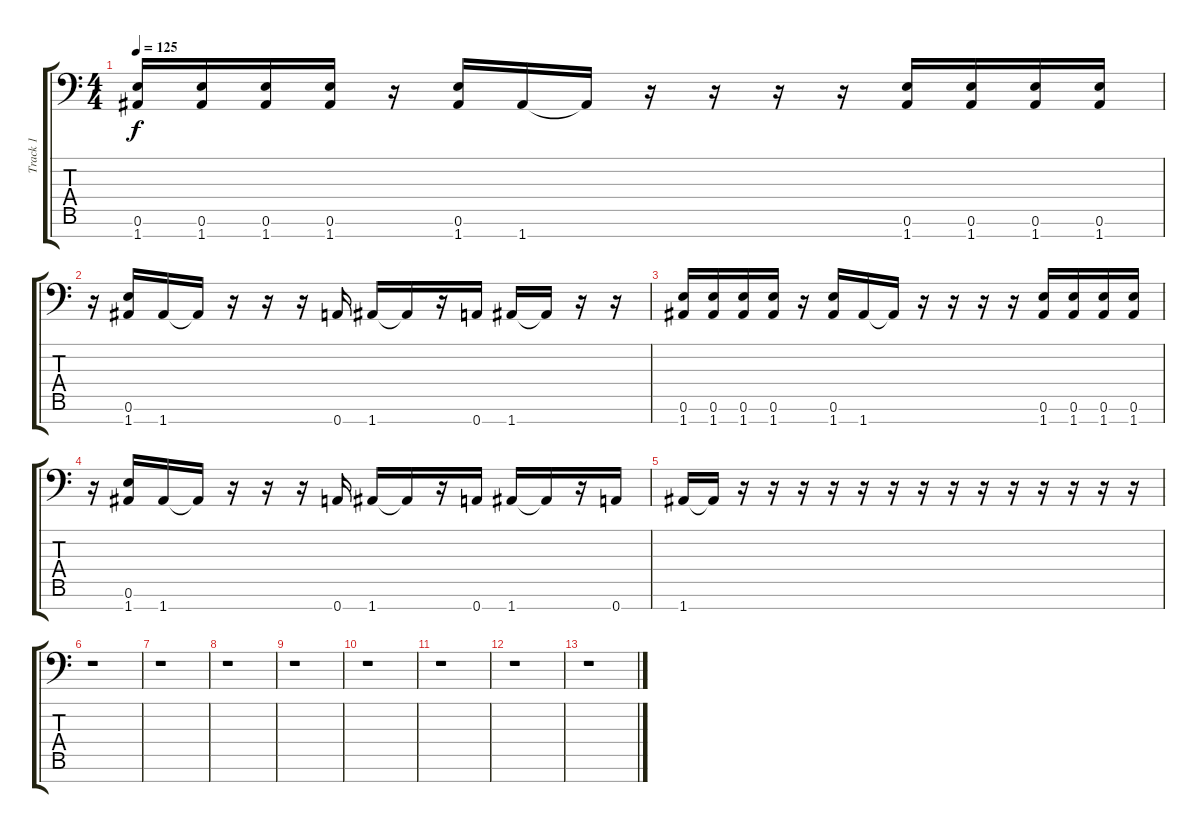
\track ("Track 1" "Track 1") {instrument distortionguitar}
\staff {score tabs}
\tuning (E4 B3 G3 D3 A2 E2 A1) {hide}
\ts (4 4)
\tempo 125
\clef f4
\ks c
(0.6 1.7).16{dy f} (0.6 1.7).16 (0.6 1.7).16 (0.6 1.7).16 r.16 (0.6 1.7).16 1.7.16 1.7{t}.16 r.16 r.16 r.16 r.16 (0.6 1.7).16 (0.6 1.7).16 (0.6 1.7).16 (0.6 1.7).16 |
r.16 (0.6 1.7).16 1.7.16 1.7{t}.16 r.16 r.16 r.16 0.7.16 1.7.16 1.7{t}.16 r.16 0.7.16 1.7.16 1.7{t}.16 r.16 r.16 |
(0.6 1.7).16 (0.6 1.7).16 (0.6 1.7).16 (0.6 1.7).16 r.16 (0.6 1.7).16 1.7.16 1.7{t}.16 r.16 r.16 r.16 r.16 (0.6 1.7).16 (0.6 1.7).16 (0.6 1.7).16 (0.6 1.7).16 |
r.16 (0.6 1.7).16 1.7.16 1.7{t}.16 r.16 r.16 r.16 0.7.16 1.7.16 1.7{t}.16 r.16 0.7.16 1.7.16 1.7{t}.16 r.16 0.7.16 |
1.7.16 1.7{t}.16 r.16 r.16 r.16 r.16 r.16 r.16 r.16 r.16 r.16 r.16 r.16 r.16 r.16 r.16 |
r.1 |
r.1 |
r.1 |
r.1 |
r.1 |
r.1 |
r.1 |
r.1
